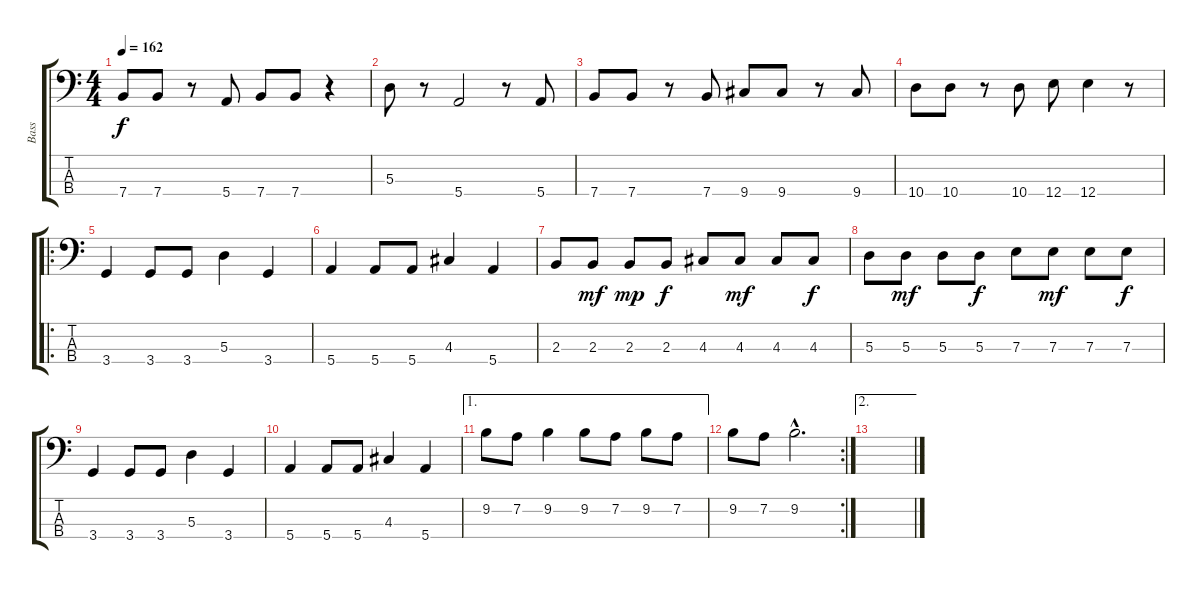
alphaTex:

\track ("Bass" "Bass") {instrument acousticguitarnylon}
\staff {score tabs}
\tuning (G2 D2 A1 E1) {hide}
\ts (4 4)
\tempo 162
\clef f4
\ks c
7.4.8{dy f} 7.4.8 r.8 5.4.8 7.4.8 7.4.8 r.4 |
5.3.8 r.8 5.4.2 r.8 5.4.8 |
7.4.8 7.4.8 r.8 7.4.8 9.4.8 9.4.8 r.8 9.4.8 |
10.4.8 10.4.8 r.8 10.4.8 12.4.8 12.4.4 r.8 |
\ro
3.4.4 3.4.8 3.4.8 5.3.4 3.4.4 |
5.4.4 5.4.8 5.4.8 4.3.4 5.4.4 |
2.3.8 2.3.8{dy mf} 2.3.8{dy mp} 2.3.8{dy f} 4.3.8 4.3.8{dy mf} 4.3.8 4.3.8{dy f} |
5.3.8 5.3.8{dy mf} 5.3.8 5.3.8{dy f} 7.3.8 7.3.8{dy mf} 7.3.8 7.3.8{dy f} |
3.4.4 3.4.8 3.4.8 5.3.4 3.4.4 |
5.4.4 5.4.8 5.4.8 4.3.4 5.4.4 |
\ae 1
9.2.8 7.2.8 9.2.4 9.2.8 7.2.8 9.2.8 7.2.8 |
\rc 2
9.2.8 7.2.8 9.2{hac}.2{d} |
\ae 2
